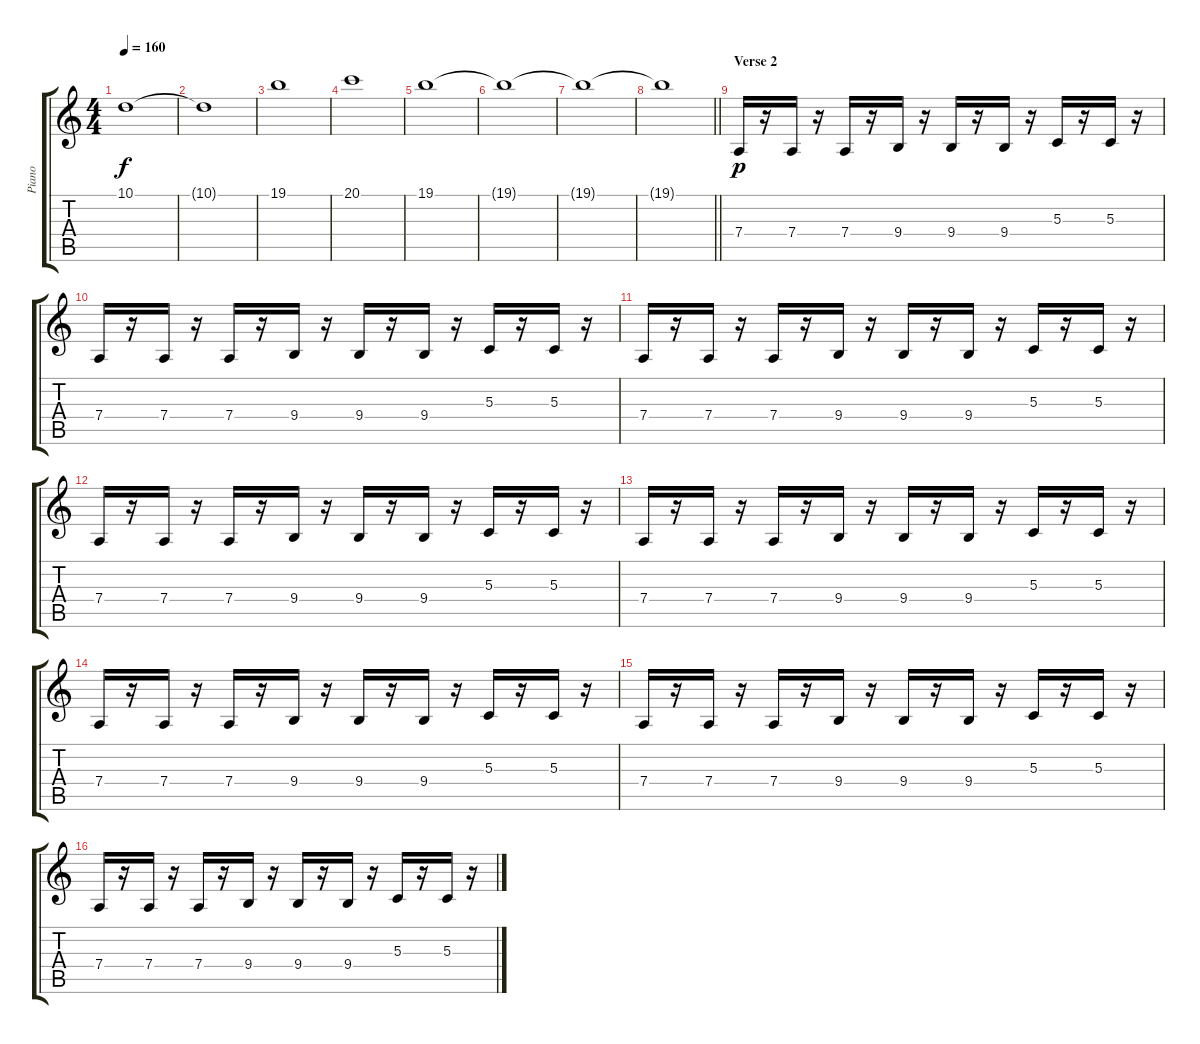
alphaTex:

\track ("Piano" "Piano") {instrument honkytonkpiano}
\staff {score tabs}
\tuning (E4 B3 G3 D3 A2 E2) {hide}
\ts (4 4)
\tempo 160
\clef g2
\ks c
10.1.1{dy f} |
10.1{t}.1 |
19.1.1 |
20.1.1 |
19.1.1 |
19.1{t}.1 |
19.1{t}.1 |
\barLineRight lightlight
19.1{t}.1 |
\section ("" "Verse 2")
7.4.16{dy p instrument lead8bassandlead} r.16 7.4.16 r.16 7.4.16 r.16 9.4.16 r.16 9.4.16 r.16 9.4.16 r.16 5.3.16 r.16 5.3.16 r.16 |
7.4.16 r.16 7.4.16 r.16 7.4.16 r.16 9.4.16 r.16 9.4.16 r.16 9.4.16 r.16 5.3.16 r.16 5.3.16 r.16 |
7.4.16 r.16 7.4.16 r.16 7.4.16 r.16 9.4.16 r.16 9.4.16 r.16 9.4.16 r.16 5.3.16 r.16 5.3.16 r.16 |
7.4.16 r.16 7.4.16 r.16 7.4.16 r.16 9.4.16 r.16 9.4.16 r.16 9.4.16 r.16 5.3.16 r.16 5.3.16 r.16 |
7.4.16 r.16 7.4.16 r.16 7.4.16 r.16 9.4.16 r.16 9.4.16 r.16 9.4.16 r.16 5.3.16 r.16 5.3.16 r.16 |
7.4.16 r.16 7.4.16 r.16 7.4.16 r.16 9.4.16 r.16 9.4.16 r.16 9.4.16 r.16 5.3.16 r.16 5.3.16 r.16 |
7.4.16 r.16 7.4.16 r.16 7.4.16 r.16 9.4.16 r.16 9.4.16 r.16 9.4.16 r.16 5.3.16 r.16 5.3.16 r.16 |
7.4.16 r.16 7.4.16 r.16 7.4.16 r.16 9.4.16 r.16 9.4.16 r.16 9.4.16 r.16 5.3.16 r.16 5.3.16 r.16
